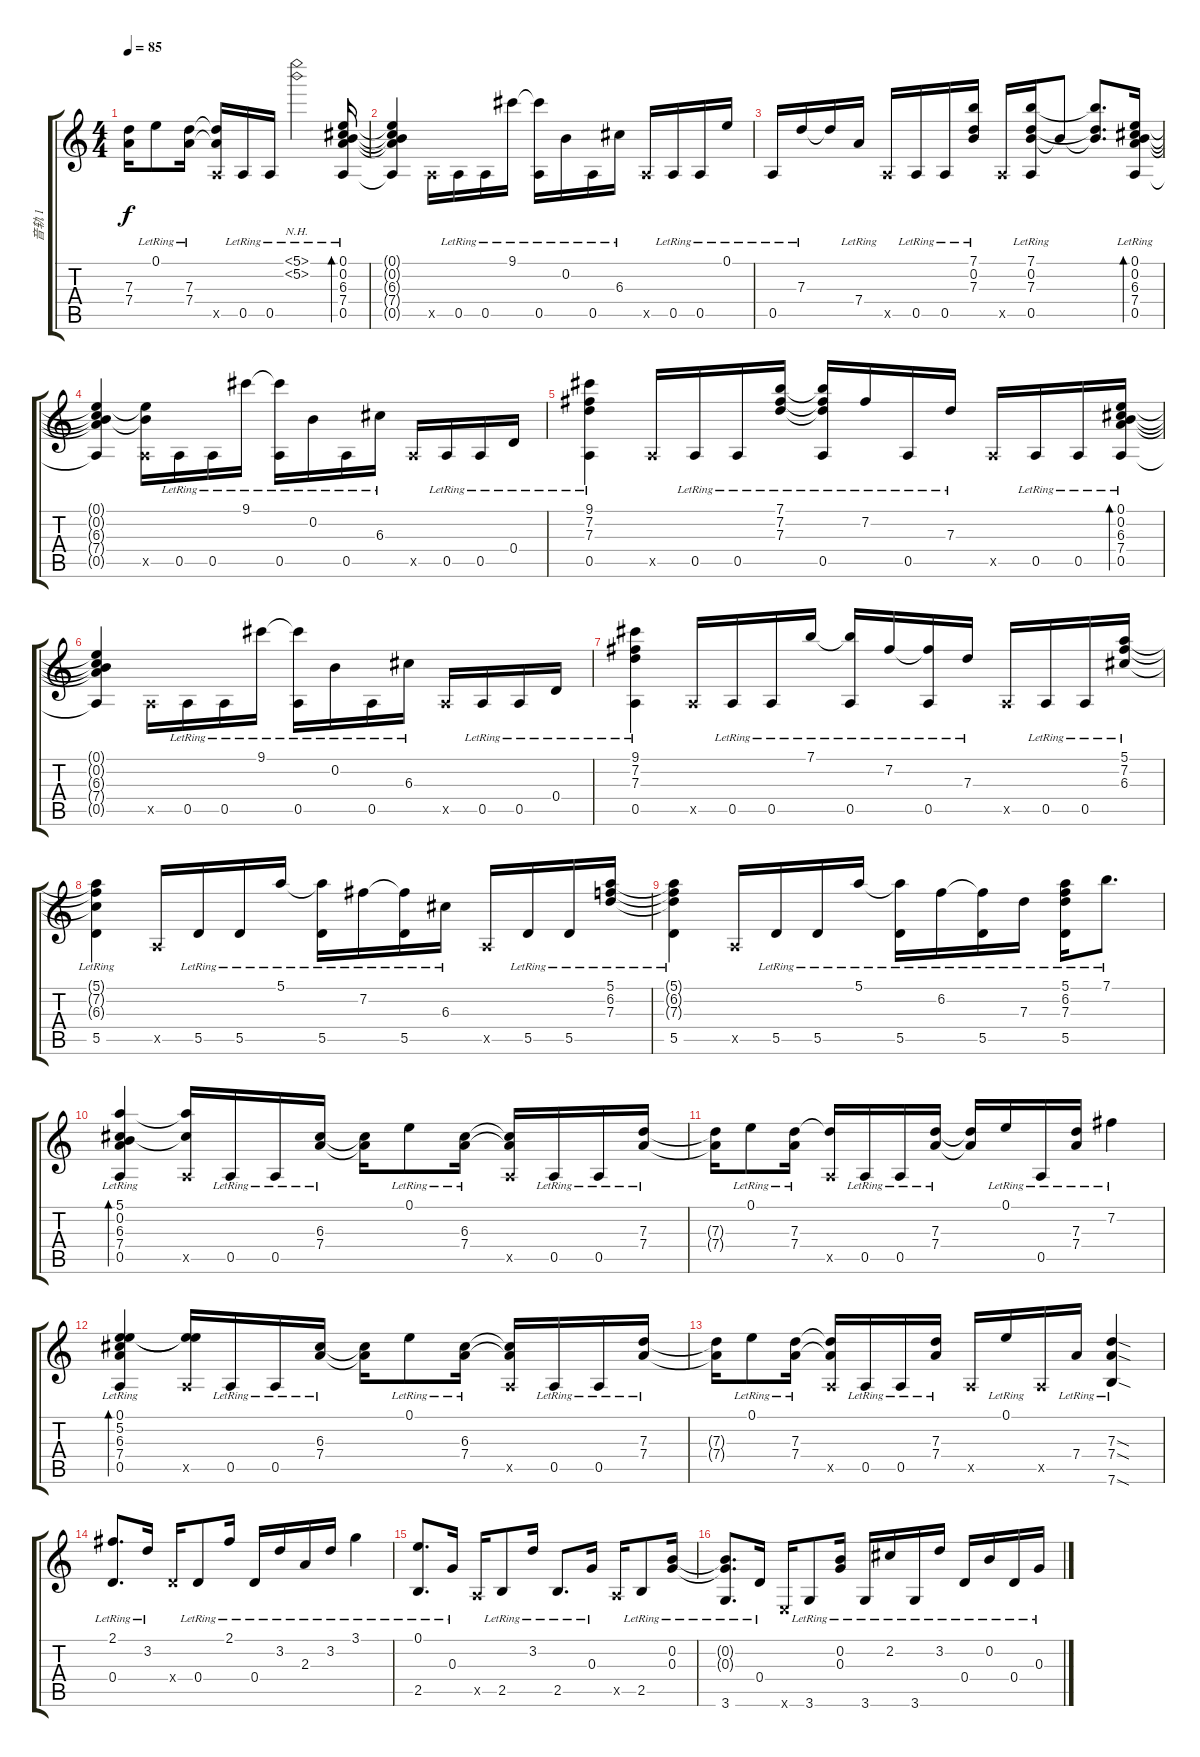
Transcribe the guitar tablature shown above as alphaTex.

\track ("音轨 1" "音轨 1") {instrument acousticguitarsteel}
\staff {score tabs}
\tuning (E4 B3 G3 D3 A2 E2) {hide}
\ts (4 4)
\tempo 85
\clef g2
\ks c
(7.3{t} 7.4{t}).16{dy f} 0.1{lr}.8 (7.3{lr} 7.4{lr}).16 (7.3{t} 7.4{t} 0.5{x}).16 0.5{lr}.16 0.5{lr}.16 (5.1{nh lr} 5.2{nh lr}).2 (0.1{lr} 0.2{lr} 6.3{lr} 7.4{lr} 0.5{lr}).16{bd 120} |
(0.1{t} 0.2{t} 6.3{t} 7.4{t} 0.5{t}).4 0.5{x}.16 0.5{lr}.16 0.5{lr}.16 9.1{lr}.16 (9.1{t} 0.5{lr}).16 0.2{lr}.16 0.5{lr}.16 6.3{lr}.16 0.5{x}.16 0.5{lr}.16 0.5{lr}.16 0.1{lr}.16 |
0.5{lr}.16 7.3{lr}.16 7.3{t}.16 7.4{lr}.16 0.5{x}.16 0.5{lr}.16 0.5{lr}.16 (7.1{lr} 0.2{lr} 7.3{lr}).16 0.5{x}.16 (7.1{lr} 0.2{lr} 7.3{lr} 0.5{lr}).16 0.2{t}.8 (7.1{t} 0.2{t} 7.3{t}).8{d} (0.1{lr} 0.2{lr} 6.3{lr} 7.4{lr} 0.5{lr}).16{bd 120} |
(0.1{t} 0.2{t} 6.3{t} 7.4{t} 0.5{t}).4 (0.1{t} 0.2{t} 0.5{x}).16 0.5{lr}.16 0.5{lr}.16 9.1{lr}.16 (9.1{t} 0.5{lr}).16 0.2{lr}.16 0.5{lr}.16 6.3{lr}.16 0.5{x}.16 0.5{lr}.16 0.5{lr}.16 0.4{lr}.16 |
(9.1{lr} 7.2{lr} 7.3{lr} 0.5{lr}).4 0.5{x}.16 0.5{lr}.16 0.5{lr}.16 (7.1{lr} 7.2{lr} 7.3{lr}).16 (7.1{t} 7.2{t} 7.3{t} 0.5{lr}).16 7.2{lr}.16 0.5{lr}.16 7.3{lr}.16 0.5{x}.16 0.5{lr}.16 0.5{lr}.16 (0.1{lr} 0.2{lr} 6.3{lr} 7.4{lr} 0.5{lr}).16{bd 480} |
(0.1{t} 0.2{t} 6.3{t} 7.4{t} 0.5{t}).4 0.5{x}.16 0.5{lr}.16 0.5{lr}.16 9.1{lr}.16 (9.1{t} 0.5{lr}).16 0.2{lr}.16 0.5{lr}.16 6.3{lr}.16 0.5{x}.16 0.5{lr}.16 0.5{lr}.16 0.4{lr}.16 |
(9.1{lr} 7.2{lr} 7.3{lr} 0.5{lr}).4 0.5{x}.16 0.5{lr}.16 0.5{lr}.16 7.1{lr}.16 (7.1{t} 0.5{lr}).16 7.2{lr}.16 (7.2{t} 0.5{lr}).16 7.3{lr}.16 0.5{x}.16 0.5{lr}.16 0.5{lr}.16 (5.1{lr} 7.2{lr} 6.3{lr}).16 |
(5.1{t} 7.2{t} 6.3{t} 5.5{lr}).4 0.5{x}.16 5.5{lr}.16 5.5{lr}.16 5.1{lr}.16 (5.1{t} 5.5{lr}).16 7.2{lr}.16 (7.2{t} 5.5{lr}).16 6.3{lr}.16 0.5{x}.16 5.5{lr}.16 5.5{lr}.16 (5.1{lr} 6.2{lr} 7.3{lr}).16 |
(5.1{t} 6.2{t} 7.3{t} 5.5{lr}).4 0.5{x}.16 5.5{lr}.16 5.5{lr}.16 5.1{lr}.16 (5.1{t} 5.5{lr}).16 6.2{lr}.16 (6.2{t} 5.5{lr}).16 7.3{lr}.16 (5.1{lr} 6.2{lr} 7.3{lr} 5.5{lr}).16 7.1{lr}.8{d} |
(5.1{lr} 0.2{lr} 6.3{lr} 7.4{lr} 0.5{lr}).4{bd 120} (5.1{t} 6.3{t} 0.5{x}).16 0.5{lr}.16 0.5{lr}.16 (6.3{lr} 7.4{lr}).16 (6.3{t} 7.4{t}).16 0.1{lr}.8 (6.3{lr} 7.4{lr}).16 (6.3{t} 7.4{t} 0.5{x}).16 0.5{lr}.16 0.5{lr}.16 (7.3{lr} 7.4{lr}).16 |
(7.3{t} 7.4{t}).16 0.1{lr}.8 (7.3{lr} 7.4{lr}).16 (7.3{t} 0.5{x}).16 0.5{lr}.16 0.5{lr}.16 (7.3{lr} 7.4{lr}).16 (7.3{t} 7.4{t}).16 0.1{lr}.16 0.5{lr}.16 (7.3{lr} 7.4{lr}).16 7.2{lr}.4 |
(0.1{lr} 5.2{lr} 6.3{lr} 7.4{lr} 0.5{lr}).4{bd 120} (0.1{t} 5.2{t} 0.5{x}).16 0.5{lr}.16 0.5{lr}.16 (6.3{lr} 7.4{lr}).16 (6.3{t} 7.4{t}).16 0.1{lr}.8 (6.3{lr} 7.4{lr}).16 (6.3{t} 7.4{t} 0.5{x}).16 0.5{lr}.16 0.5{lr}.16 (7.3{lr} 7.4{lr}).16 |
(7.3{t} 7.4{t}).16 0.1{lr}.8 (7.3{lr} 7.4{lr}).16 (7.3{t} 7.4{t} 0.5{x}).16 0.5{lr}.16 0.5{lr}.16 (7.3{lr} 7.4{lr}).16 0.5{x}.16 0.1{lr}.16 0.5{x}.16 7.4{lr}.16 (7.3{sod lr} 7.4{sod lr} 7.6{sod lr}).4 |
(2.1{lr} 0.4{lr}).8{d} 3.2{lr}.16 0.4{x}.16 0.4{lr}.8 2.1{lr}.16 0.4{lr}.16 3.2{lr}.16 2.3{lr}.16 3.2{lr}.16 3.1{lr}.4 |
(0.1{lr} 2.5{lr}).8{d} 0.3{lr}.16 0.5{x}.16 2.5{lr}.8 3.2{lr}.16 2.5{lr}.8{d} 0.3{lr}.16 0.5{x}.16 2.5{lr}.8 (0.2{lr} 0.3{lr}).16 |
(0.2{t} 0.3{t} 3.6{lr}).8{d} 0.4{lr}.16 0.6{x}.16 3.6{lr}.8 (0.2{lr} 0.3{lr}).16 3.6{lr}.16 2.2{lr}.16 3.6{lr}.16 3.2{lr}.16 0.4{lr}.16 0.2{lr}.16 0.4{lr}.16 0.3{lr}.16
